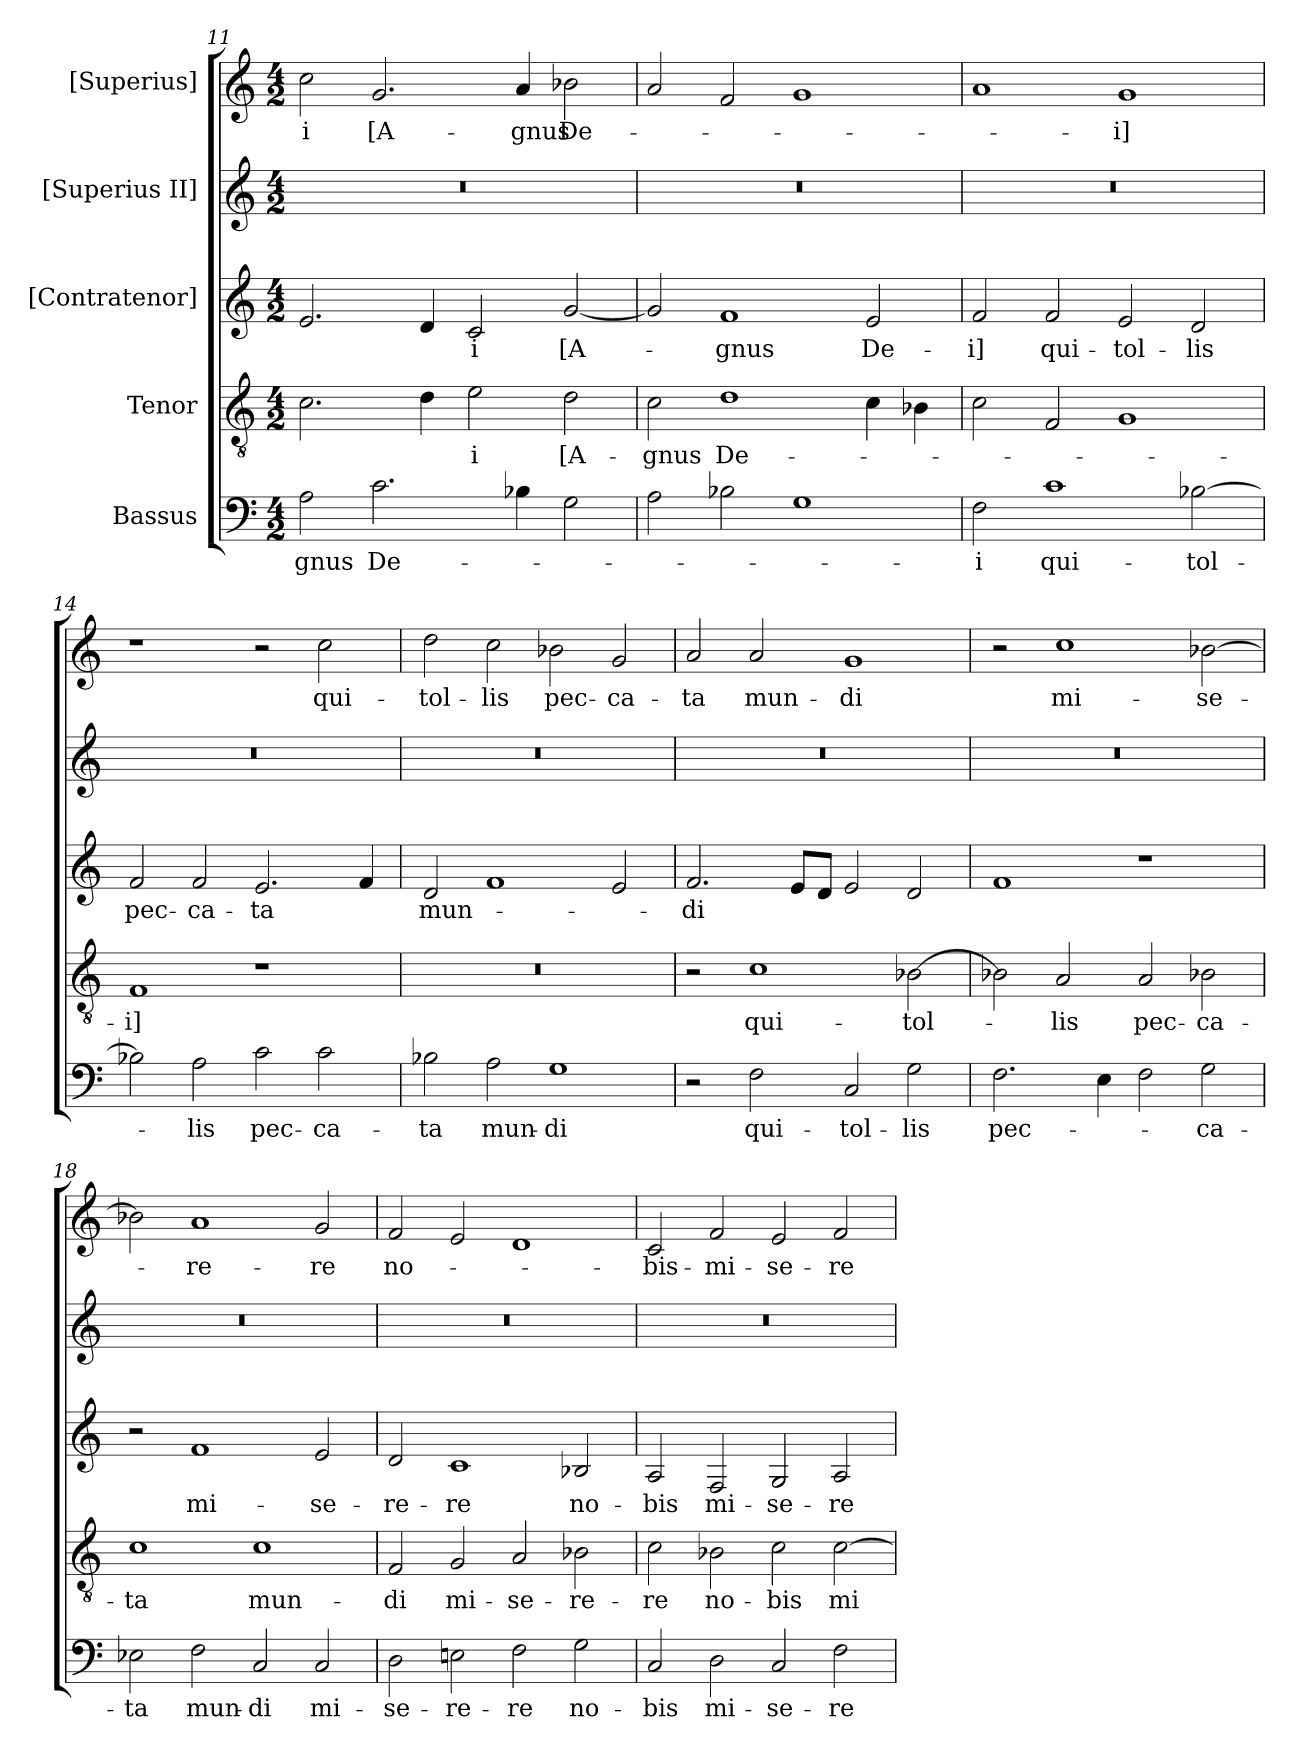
**kern	**text	**kern	**text	**kern	**text	**kern	**kern	**text
*part5	*part5	*part4	*part4	*part3	*part3	*part2	*part1	*part1
*staff5	*staff5	*staff4	*staff4	*staff3	*staff3	*staff2	*staff1	*staff1
*I"Bassus	*	*I"Tenor	*	*I"[Contratenor]	*	*I"[Superius II]	*I"[Superius]	*
*clefF4	*	*clefGv2	*	*clefG2	*	*clefG2	*clefG2	*
*k[]	*	*k[]	*	*k[]	*	*k[]	*k[]	*
*M4/2	*	*M4/2	*	*M4/2	*	*M4/2	*M4/2	*
=11	=11	=11	=11	=11	=11	=11	=11	=11
2A\	-gnus	2.c\	.	2.e/	.	0r	2cc\	-i
2.c\	De-	.	.	.	.	.	2.g/	[A-
.	.	4d\	.	4d/	.	.	.	.
.	.	2e\	-i	2c/	-i	.	.	.
4B-X\	.	.	.	.	.	.	4a/	-gnus
2G\	.	2d\	[A-	[2g/	[A-	.	2b-X\	De-
=12	=12	=12	=12	=12	=12	=12	=12	=12
2A\	.	2c\	-gnus	2g/]	.	0r	2a/	.
2B-X\	.	1d\	De-	1f/	-gnus	.	2f/	.
1G\	.	.	.	.	.	.	1g/	.
.	.	4c\	.	2e/	De-	.	.	.
.	.	4B-X\	.	.	.	.	.	.
=13	=13	=13	=13	=13	=13	=13	=13	=13
2F\	-i	2c\	.	2f/	-i]	0r	1a/	.
1c\	qui-	2F/	.	2f/	qui-	.	.	.
.	.	1G/	.	2e/	tol-	.	1g/	-i]
[2B-X\	tol-	.	.	2d/	-lis	.	.	.
=14	=14	=14	=14	=14	=14	=14	=14	=14
2B-X\]	.	1F/	-i]	2f/	pec-	0r	1r	.
2A\	-lis	.	.	2f/	-ca-	.	.	.
2c\	pec-	1r	.	2.e/	-ta	.	2r	.
2c\	-ca-	.	.	.	.	.	2cc\	qui-
.	.	.	.	4f/	.	.	.	.
=15	=15	=15	=15	=15	=15	=15	=15	=15
2B-X\	-ta	0r	.	2d/	mun-	0r	2dd\	tol-
2A\	mun-	.	.	1f/	.	.	2cc\	-lis
1G\	-di	.	.	.	.	.	2b-X\	pec-
.	.	.	.	2e/	.	.	2g/	-ca-
=16	=16	=16	=16	=16	=16	=16	=16	=16
2r	.	2r	.	2.f/	-di	0r	2a/	-ta
2F\	qui-	1c\	qui-	.	.	.	2a/	mun-
.	.	.	.	8e/L	.	.	.	.
.	.	.	.	8d/J	.	.	.	.
2C/	tol-	.	.	2e/	.	.	1g/	-di
2G\	-lis	[2B-X\	tol-	2d/	.	.	.	.
=17	=17	=17	=17	=17	=17	=17	=17	=17
2.F\	pec-	2B-X\]	.	1f/	.	0r	2r	.
.	.	2A/	-lis	.	.	.	1cc\	mi-
4E\	.	.	.	.	.	.	.	.
2F\	.	2A/	pec-	1r	.	.	.	.
2G\	-ca-	2B-X\	-ca-	.	.	.	[2b-X\	-se-
=18	=18	=18	=18	=18	=18	=18	=18	=18
2E-X\	-ta	1c\	-ta	2r	.	0r	2b-X\]	.
2F\	mun-	.	.	1f/	mi-	.	1a/	-re-
2C/	-di	1c\	mun-	.	.	.	.	.
2C/	mi-	.	.	2e/	-se-	.	2g/	-re
=19	=19	=19	=19	=19	=19	=19	=19	=19
2D\	-se-	2F/	-di	2d/	-re-	0r	2f/	no-
2En\	-re-	2G/	mi-	1c/	-re	.	2e/	.
2F\	-re	2A/	-se-	.	.	.	1d/	.
2G\	no-	2B-X\	-re-	2B-X/	no-	.	.	.
=20	=20	=20	=20	=20	=20	=20	=20	=20
2C/	-bis	2c\	-re	2A/	-bis	0r	2c/	bis-
2D\	mi-	2B-X\	no-	2F/	mi-	.	2f/	mi-
2C/	-se-	2c\	-bis	2G/	-se-	.	2e/	-se-
2F\	-re-	[2c\	mi-	2A/	-re-	.	2f/	-re-
=	=	=	=	=	=	=	=	=
*-	*-	*-	*-	*-	*-	*-	*-	*-
